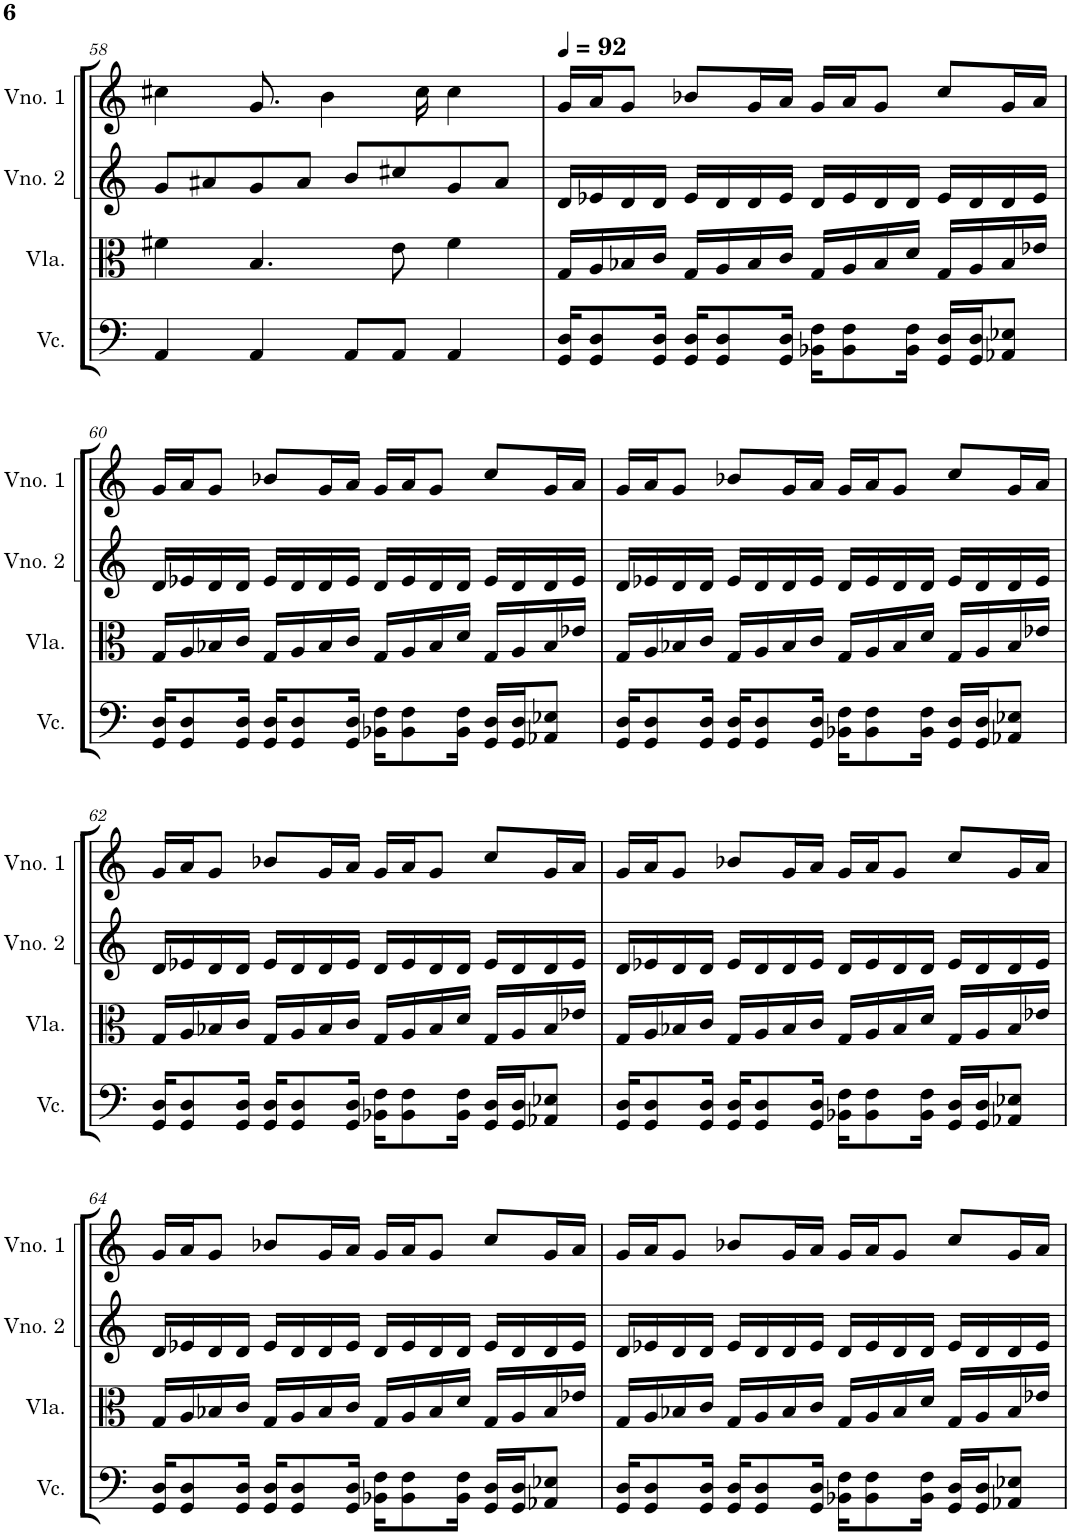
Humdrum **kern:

**kern	**kern	**kern	**kern
*part4	*part3	*part2	*part1
*staff4	*staff3	*staff2	*staff1
*I"Violoncelo	*I"Viola	*I"Violino 2	*I"Violino 1
*I'Vc.	*I'Vla.	*I'Vno. 2	*I'Vno. 1
!!LO:PB:g=z
*clefF4	*clefC3	*clefG2	*clefG2
*k[]	*k[]	*k[]	*k[]
*M4/4	*M4/4	*M4/4	*M4/4
=58	=58	=58	=58
4AA/	4f#X\	8g/L	4cc#X\
.	.	8a#X/	.
4AA/	4.B/	8g/	8.g/
.	.	8a#/J	.
.	.	.	4b\
8AA/L	.	8b/L	.
8AA/J	8e\	8cc#X/	.
.	.	.	16cc#\
4AA/	4f#\	8g/	4cc#\
.	.	8a#/J	.
=59	=59	=59	=59
*	*	*	*MM92
16GG/ 16D/KL	16G/LL	16d/LL	16g/LL
8GG/ 8D/	16A/	16e-X/	16a/J
.	16B-X/	16d/	8g/J
16GG/ 16D/Jk	16c/JJ	16d/JJ	.
16GG/ 16D/KL	16G/LL	16e-/LL	8b-X/L
8GG/ 8D/	16A/	16d/	.
.	16B-/	16d/	16g/L
16GG/ 16D/Jk	16c/JJ	16e-/JJ	16a/JJ
16BB-X\ 16F\KL	16G/LL	16d/LL	16g/LL
8BB-\ 8F\	16A/	16e-/	16a/J
.	16B-/	16d/	8g/J
16BB-\ 16F\Jk	16d/JJ	16d/JJ	.
16GG/ 16D/LL	16G/LL	16e-/LL	8cc/L
16GG/ 16D/J	16A/	16d/	.
8AA-X/ 8E-X/J	16B-/	16d/	16g/L
.	16e-X/JJ	16e-/JJ	16a/JJ
!!LO:LB:g=z
=60	=60	=60	=60
16GG/ 16D/KL	16G/LL	16d/LL	16g/LL
8GG/ 8D/	16A/	16e-X/	16a/J
.	16B-X/	16d/	8g/J
16GG/ 16D/Jk	16c/JJ	16d/JJ	.
16GG/ 16D/KL	16G/LL	16e-/LL	8b-X/L
8GG/ 8D/	16A/	16d/	.
.	16B-/	16d/	16g/L
16GG/ 16D/Jk	16c/JJ	16e-/JJ	16a/JJ
16BB-X\ 16F\KL	16G/LL	16d/LL	16g/LL
8BB-\ 8F\	16A/	16e-/	16a/J
.	16B-/	16d/	8g/J
16BB-\ 16F\Jk	16d/JJ	16d/JJ	.
16GG/ 16D/LL	16G/LL	16e-/LL	8cc/L
16GG/ 16D/J	16A/	16d/	.
8AA-X/ 8E-X/J	16B-/	16d/	16g/L
.	16e-X/JJ	16e-/JJ	16a/JJ
=61	=61	=61	=61
16GG/ 16D/KL	16G/LL	16d/LL	16g/LL
8GG/ 8D/	16A/	16e-X/	16a/J
.	16B-X/	16d/	8g/J
16GG/ 16D/Jk	16c/JJ	16d/JJ	.
16GG/ 16D/KL	16G/LL	16e-/LL	8b-X/L
8GG/ 8D/	16A/	16d/	.
.	16B-/	16d/	16g/L
16GG/ 16D/Jk	16c/JJ	16e-/JJ	16a/JJ
16BB-X\ 16F\KL	16G/LL	16d/LL	16g/LL
8BB-\ 8F\	16A/	16e-/	16a/J
.	16B-/	16d/	8g/J
16BB-\ 16F\Jk	16d/JJ	16d/JJ	.
16GG/ 16D/LL	16G/LL	16e-/LL	8cc/L
16GG/ 16D/J	16A/	16d/	.
8AA-X/ 8E-X/J	16B-/	16d/	16g/L
.	16e-X/JJ	16e-/JJ	16a/JJ
!!LO:LB:g=z
=62	=62	=62	=62
16GG/ 16D/KL	16G/LL	16d/LL	16g/LL
8GG/ 8D/	16A/	16e-X/	16a/J
.	16B-X/	16d/	8g/J
16GG/ 16D/Jk	16c/JJ	16d/JJ	.
16GG/ 16D/KL	16G/LL	16e-/LL	8b-X/L
8GG/ 8D/	16A/	16d/	.
.	16B-/	16d/	16g/L
16GG/ 16D/Jk	16c/JJ	16e-/JJ	16a/JJ
16BB-X\ 16F\KL	16G/LL	16d/LL	16g/LL
8BB-\ 8F\	16A/	16e-/	16a/J
.	16B-/	16d/	8g/J
16BB-\ 16F\Jk	16d/JJ	16d/JJ	.
16GG/ 16D/LL	16G/LL	16e-/LL	8cc/L
16GG/ 16D/J	16A/	16d/	.
8AA-X/ 8E-X/J	16B-/	16d/	16g/L
.	16e-X/JJ	16e-/JJ	16a/JJ
=63	=63	=63	=63
16GG/ 16D/KL	16G/LL	16d/LL	16g/LL
8GG/ 8D/	16A/	16e-X/	16a/J
.	16B-X/	16d/	8g/J
16GG/ 16D/Jk	16c/JJ	16d/JJ	.
16GG/ 16D/KL	16G/LL	16e-/LL	8b-X/L
8GG/ 8D/	16A/	16d/	.
.	16B-/	16d/	16g/L
16GG/ 16D/Jk	16c/JJ	16e-/JJ	16a/JJ
16BB-X\ 16F\KL	16G/LL	16d/LL	16g/LL
8BB-\ 8F\	16A/	16e-/	16a/J
.	16B-/	16d/	8g/J
16BB-\ 16F\Jk	16d/JJ	16d/JJ	.
16GG/ 16D/LL	16G/LL	16e-/LL	8cc/L
16GG/ 16D/J	16A/	16d/	.
8AA-X/ 8E-X/J	16B-/	16d/	16g/L
.	16e-X/JJ	16e-/JJ	16a/JJ
!!LO:LB:g=z
=64	=64	=64	=64
16GG/ 16D/KL	16G/LL	16d/LL	16g/LL
8GG/ 8D/	16A/	16e-X/	16a/J
.	16B-X/	16d/	8g/J
16GG/ 16D/Jk	16c/JJ	16d/JJ	.
16GG/ 16D/KL	16G/LL	16e-/LL	8b-X/L
8GG/ 8D/	16A/	16d/	.
.	16B-/	16d/	16g/L
16GG/ 16D/Jk	16c/JJ	16e-/JJ	16a/JJ
16BB-X\ 16F\KL	16G/LL	16d/LL	16g/LL
8BB-\ 8F\	16A/	16e-/	16a/J
.	16B-/	16d/	8g/J
16BB-\ 16F\Jk	16d/JJ	16d/JJ	.
16GG/ 16D/LL	16G/LL	16e-/LL	8cc/L
16GG/ 16D/J	16A/	16d/	.
8AA-X/ 8E-X/J	16B-/	16d/	16g/L
.	16e-X/JJ	16e-/JJ	16a/JJ
=65	=65	=65	=65
16GG/ 16D/KL	16G/LL	16d/LL	16g/LL
8GG/ 8D/	16A/	16e-X/	16a/J
.	16B-X/	16d/	8g/J
16GG/ 16D/Jk	16c/JJ	16d/JJ	.
16GG/ 16D/KL	16G/LL	16e-/LL	8b-X/L
8GG/ 8D/	16A/	16d/	.
.	16B-/	16d/	16g/L
16GG/ 16D/Jk	16c/JJ	16e-/JJ	16a/JJ
16BB-X\ 16F\KL	16G/LL	16d/LL	16g/LL
8BB-\ 8F\	16A/	16e-/	16a/J
.	16B-/	16d/	8g/J
16BB-\ 16F\Jk	16d/JJ	16d/JJ	.
16GG/ 16D/LL	16G/LL	16e-/LL	8cc/L
16GG/ 16D/J	16A/	16d/	.
8AA-X/ 8E-X/J	16B-/	16d/	16g/L
.	16e-X/JJ	16e-/JJ	16a/JJ
=	=	=	=
*-	*-	*-	*-
